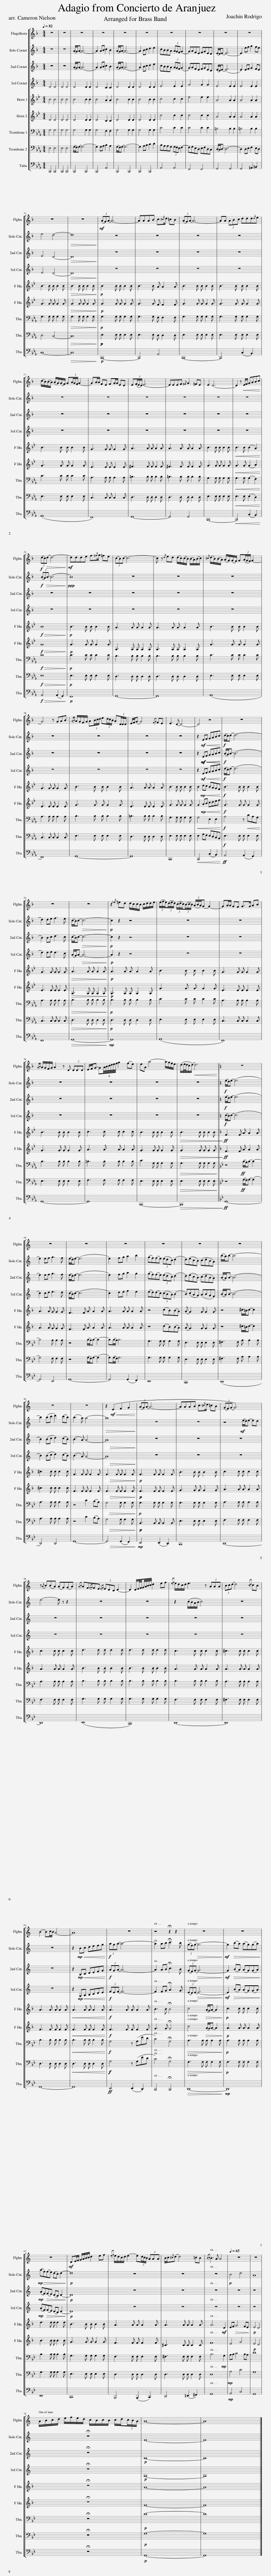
X:1
%%score [ 1 2 3 4 5 6 7 8 9 ]
L:1/8
Q:1/4=82
M:4/4
I:linebreak $
K:Eb
V:1 treble transpose=-2
V:2 treble transpose=-2
V:3 treble transpose=-2
V:4 treble transpose=-2
V:5 treble transpose=-7
V:6 treble transpose=-7
V:7 bass
V:8 bass
V:9 bass
V:1
[K:F] z8 | z8 | z8 | z8 | z8 | %5
 z8 | z8 | z8 | z8 | z8 |$ %10
 z8 | z8 |!mf! (3(AG)A- A6- | AAAB c3/2{/^c}d/ =cB | (3(AG)A- A6- | %15
 AA (3ABc ddd{/d}e |$ (c/B/)(B/A/) (A/G/)(G/F/) G(3A/G/F/ G2- | GA/A/ FE FG/G/ ED | E(3(F/E/D/) E6- | EEEF{/^F} G2 =FE | %20
 E2 D6- | D2 z!<(! E/F/ GABc!<)! |$!f! (3(dc)!>(!d- d6-!>)! |!mf! ddde f3/2{/^f}g/ =fe | (3(cB)c- c6- | %25
 c z{/d} ed (d/c/)(c/B/) (B/A/)(B/c/) |{/^c} (d/B/)(B/A/) (A/G/)(G/F/) G(3(A/G/F/) G2- |$ G4 z GAB |({AB)} A/G/F/G/ A(3B/c/d/ e(3d/c/B/ A(3D/D/D/ | E/F/G- G4({/FG)} FE | %30
 E3 D- D4- | D4 z4 | z8 |$ z8 | z8 | %35
 z2{/_e} =ed d/c/c/B/ c/d/d/e/ | (3(e/f/e/)(3(d/e/d/) (3(c/d/c/)(3(B/c/B/) (3(A/B/A/)G- G2- | GA/A/ GF G>G AB |$({AB)} A/G/F/G/ A2 z D (3DDD | E/F/G- G(6:4:6A/4B/4c/4d/4e/4f/4 g2 (fe) | %40
 eA a4- a/g/f/e/ | (d/e/4d/4c/d/-)!<(! d6!<)! ||[K:C] z8 |$ z8 | z8 | %45
 z8 | z8 | z8 | z8 |$ z8 | %50
 z8 | z2!mf!!<(! (E2 F2 G2!<)! | (3(AG)A- A6- | AAAB c3/2{/^c}d/ =cB | (3(GF)G- G6) |$ %55
 z{/A} B(BA) (AG)(GA) |({/AB)} AF({/FG)}FE({/EF)} (3EDC D2- | D2 D/E/4F/4G/4A/4B/4c/4 d2 ef |({/ef)} e/d/c/d/ e3 z (3AAA | (3Bcd- d4({/cd)} cB |$ %60
 B2- Bc/B/ A4- | A8 | z8 |[Q:1/4=76] z4[Q:1/4=60] !fermata!z2 z2[Q:1/4=70][Q:1/4=65][Q:1/4=82] | z8 | %65
 z8 |$ z8 |!mf! DE/F/ G/A/B/c/ d2 ef |({/ef)} e/d/c/d/ e2- e(3d/c/B/ (3AAA | B/c/{/^c}d- d4 =cB | %70
[Q:1/4=75]({/Bc)} B3[Q:1/4=70] A[Q:1/4=68] A4 |[Q:1/4=65] z8 | z8 |$ A/B/c/d/ e/f/e/d/ c/B/c/B/ c/d/(3c/B/A/ | A8- | %75
 A8 |] %76
V:2
[K:F] z8 | z8 | (A/G/)A- A6- | A2 AB c2 B2 | (A/G/)A- A6- | %5
 A2 Bc d2 e2 | cBBA (3AGF G2- | GAFE FGED | (E/D/)E- E6- | E2 ef g2 fe |$ %10
 e4 d4- |!>(! d8!>)! | z8 | z8 | z8 | %15
 z8 |$ z8 | z8 | z8 | z8 | %20
 z8 | z8 |$!f! (3(BA)!>(!B- (B6!>)! |!ppp! B8) | z8 | %25
 z8 | z8 |$ z8 | z8 | z8 | %30
 z8 | z2!mf! E!<(!F GABc!<)! |!f! (d/c/)d- d6- |$ d2 de f3 e | (c/B/)c-!>(! c6-!>)! | %35
!p! c2 z2 z4 | z8 | z8 |$ z8 | z8 | %40
 z8 | z8 ||[K:C]!f! (e/d/)e- (e6 |$ e2) ef g3 f | (e/d/)e- (e6 | %45
 e2) fg a2 b2 | (gf)(fe) (3(edc) (d2 | d)(ecB) (cdBA) | (b/a/)b- b6- |$ b2 (bc' d'2) (c'b) | %50
 (b3 a) a4- |!>(! a8!>)! | z8 | z8 | z4!mf! (e/d/)e- ed |$ %55
 e4- e z z2 | z8 | z8 | z2 (c/B/A/B/ c4) | z8 |$ %60
 z8 | z2!mp! B!<(!c defg!<)! |!f! (3aga- a6- | a2 ab !fermata!c'3 b | (3(gf)g-!>(! g6-!>)! | %65
!mf! g2!>(! (ba) (ag)(ga)!>)! |$!mp! (a!>(!f)(fe) (dc) d2-!>)! |!p! d8 | z8 | z8 | %70
 z8 |!p! B4 d4 | A8 |$ !fermata!z8 | E8- | %75
 E8 |] %76
V:3
[K:F] z8 | z8 | (A/G/)A- (A6 | A2) AB c2 B2 | (A/G/)A- (A6 | %5
 A2) Bc d2 e2 | cBBA (3AGF (G2 | G)AFE FGED | (E/D/)E- (E6 | E2) EF G2 FE |$ %10
 E4 D4- |!>(! D8!>)! | z8 | z8 | z8 | %15
 z8 |$ z8 | z8 | z8 | z8 | %20
 z8 | z8 |$ z8 | z8 | z8 | %25
 z8 | z8 |$ z8 | z8 | z8 | %30
 z8 | z2!mf!!mf! E!<(!!<(!F GABc!<)!!<)! |!f! (B/A/)B- (B6 |$ B2) Bc d3 c | (c/B/)c-!>(! c6-!>)! | %35
!p! c2 z2 z4 | z8 | z8 |$ z8 | z8 | %40
 z8 | z8 ||[K:C]!f! (e/d/)e- (e6 |$ e2) ef g3 f | (e/d/)e- (e6 | %45
 e2) fg a2 g2 | (gf)(fe) (3(edc) (d2 | d)(ecB) (cdBA) | (B/A/)B- (B6 |$ B2) (Bc d2) (cB) | %50
 (B3 A) A4- |!mf!!>(! A8!>)! | z8 | z8 | z8 |$ %55
 z8 | z8 | z8 | z8 | z8 |$ %60
 z8 | z2!mp! B,!<(!C DEFG!<)! |!f! (3AGA- A6- | A2 AB !fermata!c3 B | (3(GF)G-!>(! G6-!>)! | %65
!mf! G2!>(! (BA) (AG)(GA)!>)! |$!mp! (AF)!>(!(FE) (DC) D2-!>)! |!p! D8 | z8 | z8 | %70
 z8 | z8 | z8 |$ !fermata!z8 |!p! C8- | %75
 C8 |] %76
V:4
[K:F] D4 D4 | D4 D4 | D4 D2 D2 | D4 C2 C2 | D4 D2 D2 | %5
 D4 D2 D2 | E4 E2 E2 | G4 G2 G2 | E4 E2 E2 | E4 E2 E2 |$ %10
 E4 D4- |!>(! D8!>)! | z8 | z8 | z8 | %15
 z8 |$ z8 | z8 | z8 | z8 | %20
 z8 | z8 |$ z8 | z8 | z8 | %25
 z8 | z8 |$ z8 | z8 | z8 | %30
 z8 | z2!mf! E!<(!F GABc!<)! |!f! (d/c/)d- (d6 |$ d2) de d3 c | (A/G/)A-!>(! A6-!>)! | %35
!p! A2 z2 z4 | z8 | z8 |$ z8 | z8 | %40
 z8 | z8 ||[K:C]!f! (c/B/)c- (c6 |$ c2) cd e3 d | (c/B/)c- (c6 | %45
 c2) de f2 e2 | (ed)(dc) (3(cBA) (B2 | B)(cAG) (ABGF) | (B/A/)B- (B6 |$ B2) (Bc d2) (cB) | %50
 (B3 A) A4- |!mf!!>(! A8!>)! | z8 | z8 | z8 |$ %55
 z8 | z8 | z8 | z8 | z8 |$ %60
 z8 | z2!mp! G,!<(!A, B,CDE!<)! |!f! (3FEF- F6- | F2 FG !fermata!A3 G | (3(ED)E-!>(! E6-!>)! | %65
!mf! E2!>(! (BA) (AG)(GA)!>)! |$!mp! (AF)!>(!(FE) (DC) D2-!>)! |!p! D8 | z8 | z8 | %70
 z8 | z8 | z8 |$ !fermata!z8 |!p! A,8- | %75
 A,8 |] %76
V:5
[K:Bb] B4 B4 | B4 B4 | B4 B2 B2 | B4 A2 A2 | B4 B2 B2 | %5
 B4 B2 B2 | c4 c2 c2 | e4 e2 e2 | A4 A2 A2 | A4 A2 A2 |$ %10
 B3 B B B2 B |!>(! B3 B B B2 B!>)! |!p! B3 B B B2 B | B3 B A A2 A | B3 B B B2 B | %15
 B3 B B B2 B |$ B3 B B B2 B | G3 G G G2 G | A3 A A A2 A | A3 A A A2 A | %20
 B3 B B B2 B |!<(! B3 B (B2 A2)!<)! |$!f!!>(! B8!>)! |!p! B3 B B B2 B | A3 A A A2 A | %25
 A3 A A A2 A | B3 B B B2 B |$ G3 G G G2 G | B3 B B B2 B | A3 A A A2 A | %30
 B3 B B B2 B | B2!mp! d!<(!c BAGF!<)! |!f! B3 B B B2 B |$ G3 G G G2 G |!>(! A3 A A A2 A!>)! | %35
!p! A3 A A A2 A | B3 B B B2 B | G3 G G G2 G |$ B3 B B B2 B | c3 c c c2 c | %40
 B3 B B B2 B |!>(! B3 B B B2 B!>)! ||[K:F]!ff! F3 F A A2 A |$ A3 A G G2 G | F3 F A A2 A | %45
 A3 A A A2 A | z4 (cB)(BA) | (A G3) G G2 G | z4 ^c/=B/c- c2 |$ ^c3 c c c2 c | %50
 F3 F F F2 F |!mf!!>(! F3 F F F2 F!>)! |!p! F3 F F F2 F | B3 B B B2 B | c3 c c c2 c |$ %55
 c3 c c c2 c | d3 d d d2 d | d3 d d d2 d | c3 c c c2 c | ^c3 c c c2 c |$ %60
 A3 A A A2 A |!<(! A3 A A A2 A!<)! |!f! A3 A A A2 A | B3 B !fermata!B4 | c4!>(! (A/G/)A- A2!>)! | %65
!p! c3 c c c2 c |$ d3 d d d2 d | B3 B B B2 B | A3 A A A2 A | A3 A A A2 A | %70
 A6!mf! D2 | EF!>(! G4 FE!>)! |!p! E4 D4 |$ !fermata!z8 | A8- | %75
 A8 |] %76
V:6
[K:Bb] D4 D4 | D4 D4 | D4 D2 D2 | D4 C2 C2 | D4 D2 D2 | %5
 D4 D2 D2 | c4 c2 c2 | c4 c2 c2 | A4 A2 A2 | A4 A2 A2 |$ %10
 G3 G G G2 G |!>(! G3 G G G2 G!>)! |!p! G3 G G G2 G | G3 G F F2 F | G3 G G G2 G | %15
 G3 G G G2 G |$ G3 G G G2 G | E3 E E E2 E | ^F3 F F F2 F | ^F3 F F F2 F | %20
 G3 G G G2 G |!<(! G3 G (G2 A2)!<)! |$!f!!>(! G8!>)! |!p! G3 G G G2 G | A,3 A, A, A,2 A, | %25
 A,3 A, A, A,2 A, | G3 G G G2 G |$ E3 E E E2 E | G3 G G G2 G | E3 E E E2 E | %30
 G3 G G G2 G | G2!mp! A!<(!B cdef!<)! |!f! G3 G G G2 G |$ E3 E E E2 E |!>(! A,3 A, A, A,2 A,!>)! | %35
!p! A,3 A, A, A,2 A, | G3 G G G2 G | E3 E E E2 E |$ G3 G G G2 G | A3 A A A2 A | %40
 G3 G G G2 G |!>(! G3 G G G2 G!>)! ||[K:F]!ff! F3 F A A2 A |$ A3 A G G2 G | F3 F A A2 A | %45
 A3 A A A2 A | z4 (cB)(BA) | (A G3) G G2 G | z4 ^c/=B/c- c2 |$ ^c3 c c c2 c | %50
 F3 F F F2 F |!mf!!>(! F3 F F F2 F!>)! |!p!!p! F3 F F F2 F | G3 G G G2 G | A3 A A A2 A |$ %55
 A3 A A A2 A | B3 B B B2 B | B3 B B B2 B | A3 A A A2 A | A3 A A A2 A |$ %60
 F3 F F F2 F |!<(! F3 F F F2 F!<)! |!f! F3 F F F2 F | G3 G !fermata!G4 | c4!>(! (A/G/)A- A2!>)! | %65
!p! A3 A A A2 A |$ B3 B B B2 B | G3 G G G2 G | F3 F F F2 F | ^C3 C C C2 C | %70
 F8 | E4 G4 |!p! E4 D4 |$ !fermata!z8 | F8- | %75
 F8 |] %76
V:7
 G,4 G,4 | G,4 G,4 | G,4 G,2 G,2 | G,4 F,2 F,2 | G,4 G,2 G,2 | %5
 G,4 G,2 G,2 | C4 C2 C2 | C4 C2 C2 | =B,4 B,2 B,2 | =B,4 B,2 B,2 |$ %10
 G,3 G, G, G,2 G, |!>(! G,3 G, G, G,2 G,!>)! |!p! G,3 G, G, G,2 G, | G,3 G, F, F,2 F, | G,3 G, G, G,2 G, | %15
 G,3 G, G, G,2 G, |$ C3 C C C2 C | A,3 A, A, A,2 A, | =B,3 B, B, B,2 B, | =B,3 B, B, B,2 B, | %20
 G,3 G, G, G,2 G, |!<(! G,3 G, (G,2 F,2)!<)! |$!f!!>(! C8!>)! |!p! C3 C C C2 C | B,3 B, B, B,2 B, | %25
 B,3 B, B, B,2 B, | C3 C C C2 C |$ A,3 A, A, A,2 A, | B,3 B, B, B,2 B, | =B,3 B, B, B,2 B, | %30
 G,3 G, G, G,2 G, |!<(! G,4 E,2 E,2!<)! |!f! A,4 z!<(! CA,G,!<)! |$ A,3 A, A, A,2 A, |!>(! B,3 B, B, B,2 B,!>)! | %35
!p! B,3 B, B, B,2 B, | C3 C C C2 C | A,3 A, A, A,2 A, |$ B,3 B, B, B,2 B, | =B,3 B, B, B,2 B, | %40
 C3 G, G, G,2 G, |!>(! G,3 G, G, G,2 G,!>)! ||[K:Bb] z4!ff! (B,/A,/)B,- B,2- |$ B,4 A, A,2 A, | z4 (B,/A,/)B,- B,2- | %45
 B,(B,/A,/) B,6 | G,3 G, G, G,2 G, | E,3 E, E, E,2 E, | ^F,3 F, A, A,2 A, |$ A,3 A, A, A,2 A, | %50
 z4 C2 (B,A,) |!mf!!>(! G,4 G, G,2 G,!>)! |!p! G,3 G, G, G,2 G, | G,3 G, G, G,2 G, | A,3 A, A, A,2 A, |$ %55
 A,3 A, A, A,2 A, | B,3 B, B, B,2 B, | B,3 B, B, B,2 B, | B,3 B, B, B,2 B, | A,3 A, A, A,2 A, |$ %60
 B,3 B, B, B,2 B, |!<(! B,3 B, B, B,2 B,!<)! |!f! G,4 z (G,ED | C4) !fermata!G,4 |!>(! A,3 A, A, A,2 A,!>)! | %65
!p! A,3 A, A, A,2 A, |$ B,3 B, B, B,2 B, | G,3 G, G, G,2 G, | F,3 F, F, F,2 F, | ^F,3 F, F, F,2 F, | %70
 B,6!mp! G,2 | A,B, C4 B,A, | D8 |$ !fermata!z8 |!p! D8- | %75
 D8 |] %76
V:8
 E,4 E,4 | E,4 E,4 | (G,/F,/)G,- G,6- | G,2 G,A, B,2 A,2 | (G,/F,/)G,- G,6- | %5
 G,2 A,B, C2 D2 | B,A,A,G, (3G,F,E, F,2- | F,G,E,D, E,F,D,C, | (D,/C,/)D,- D,6- | D,2 D,E, F,2 E,D, |$ %10
 D,4 C,4- |!>(! C,8!>)! |!p!!p! E,3 E, E, E,2 E, | E,3 E, D, D,2 D, | E,3 E, E, E,2 E, | %15
 E,3 E, E, E,2 E, |$ E,3 E, E, E,2 E, | C,3 C, C, C,2 C, | D,3 D, D, D,2 D, | D,3 D, D, D,2 D, | %20
 E,3 E, E, E,2 E, |!<(! E,3 E, (E,2 D,2)!<)! |$!f!!>(! E,8!>)! |!p! E,3 E, E, E,2 E, | D,3 D, D, D,2 D, | %25
 D,3 D, D, D,2 D, | E,3 E, E, E,2 E, |$ C,3 C, C, C,2 C, | E,3 E, E, E,2 E, | D,3 D, D, D,2 D, | %30
 E,3 E, E, E,2 E, | E,2 G,F, E,D,C,B,, |!f! E,3 E, E, E,2 E, |$ C,3 C, C, C,2 C, |!>(! D,3 D, D, D,2 D,!>)! | %35
!p! D,3 D, D, D,2 D, | E,3 E, E, E,2 E, | C,3 C, C, C,2 C, |$ E,3 E, E, E,2 E, | F,3 F, F, F,2 F, | %40
 E,3 E, E, E,2 E, |!>(! E,3 E, E, E,2 E,!>)! ||[K:Bb] z4!ff! (G,/F,/)G,- (G,2 |$ G,4) F, F,2 F, | z4 (G,/F,/)G,- (G,2 | %45
 G,)(G,/F,/) G,6 | G,3 G, G, G,2 G, | E,3 E, E, E,2 E, | ^F,3 F, A, A,2 A, |$ A,3 A, A, A,2 A, | %50
 z4 C2 (B,A,) |!mf!!>(! G,4 G, G,2 G,!>)! |!p!!p! B,,3 B,, B,, B,,2 B,, | E,3 E, E, E,2 E, | F,3 F, F, F,2 F, |$ %55
 F,3 F, F, F,2 F, | G,3 G, G, G,2 G, | G,3 G, G, G,2 G, | F,3 F, F, F,2 F, | ^F,3 F, F, F,2 F, |$ %60
 D,3 D, D, D,2 D, |!<(! D,3 D, D, D,2 D,!<)! |!f!!f! G,4 z (G,ED | C4) !fermata!G,4 |!>(! F,3 F, F, F,2 F,!>)! | %65
!p! F,3 F, F, F,2 F, |$ G,3 G, G, G,2 G, | E,3 E, E, E,2 E, | D,3 D, D, D,2 D, | D,3 D, D, D,2 D, | %70
 D,8 |!mp! A,4 C4 | G,8 |$ !fermata!z8 |!p! G,8- | %75
 G,8 |] %76
V:9
 C,,4 C,,4 | C,,4 C,,4 | C,,4 C,,4 | C,,4 A,,4 | C,,4 C,,4 | %5
 C,,4 C,,4 | A,,4 A,,4 | F,,4 F,,4 | G,,4 G,,4 | G,,4 =A,,2 =B,,2 |$ %10
 C,8- |!>(! C,8!>)! |!p! C,,8- | C,,4 A,,4 | C,,8- | %15
 C,,4 (C,2 B,,2) |$ (A,,8 | F,,8) | G,,8- | G,,4 G,,4 | %20
 C,,8- |!<(! C,,4 (C,2 B,,2)!<)! |$!f!!>(! A,,4 (A,,2 G,,2)!>)! |!p! F,,8 | G,,8- | %25
 G,,8 | (A,,8 |$ F,,8) | G,,8- | G,,8 | %30
 C,,8 |!<(! C,,4 (C,2 B,,2)!<)! |!ff! A,,4 (A,,2 G,,2) |$ F,,8 |!>(! G,,8-!>)! | %35
!mp! G,,8 | (A,,8 | F,,8) |$ G,,8- | G,,8 | %40
 C,,8- |!>(! C,,8!>)! ||[K:Bb]!ff! G,,8- |$ G,,4 E,,4 | G,,8- | %45
 G,,4 (G,,2 F,,2) | E,,8 | C,,8 | (D,,8 |$ D,,4) D,,4 | %50
 G,,8- |!mf!!>(! G,,4 (G,,2 F,,2)!>)! |!mp! E,,4 (E,,2 D,,2) | C,,8 | D,,8- |$ %55
 D,,8 | (E,,8 | C,,8) | D,,8- | D,,8 |$ %60
 G,,8- | G,,8 |!ff! E,,4 (E,,2 D,,2) | C,,4 !fermata!C,,4 |!>(! D,,8-!>)! | %65
!mp! D,,8 |$ E,,8 | C,,8 | B,,,4 (B,,,2 C,,2) | D,,4 (=E,,2 ^F,,2) | %70
 G,,8 |!mp! A,,4 C,4 | G,,8 |$ !fermata!z8 |!p! G,,8- | %75
 G,,8 |] %76
